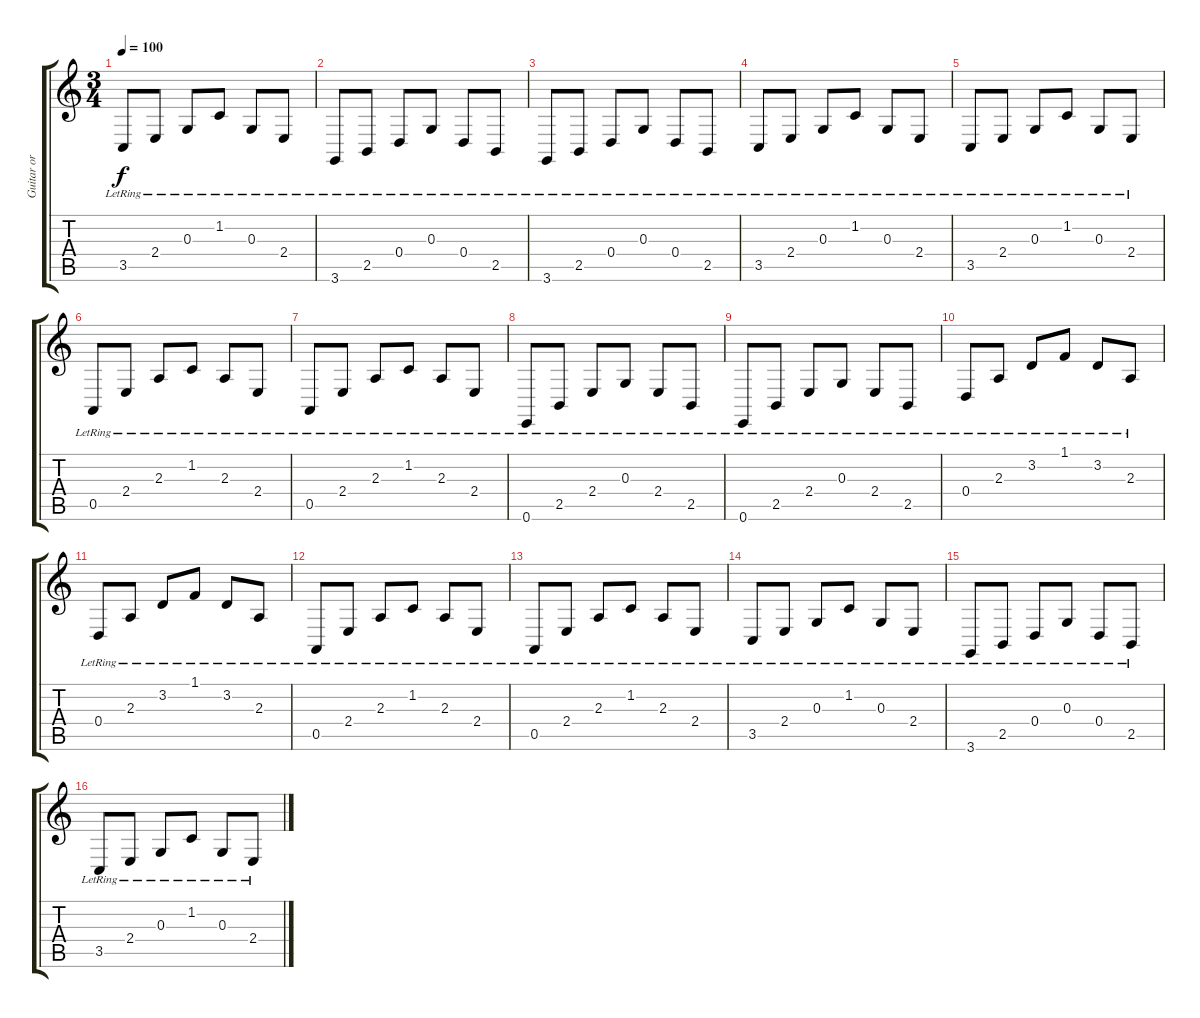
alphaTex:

\track ("Guitar or Piano" "Guitar or ") {instrument acousticgrandpiano}
\staff {score tabs}
\tuning (E4 B3 G3 D3 A2 E2) {hide}
\ts (3 4)
\tempo 100
\clef g2
\ks c
3.5{lr}.8{dy f} 2.4{lr}.8 0.3{lr}.8 1.2{lr}.8 0.3{lr}.8 2.4{lr}.8 |
3.6{lr}.8 2.5{lr}.8 0.4{lr}.8 0.3{lr}.8 0.4{lr}.8 2.5{lr}.8 |
3.6{lr}.8 2.5{lr}.8 0.4{lr}.8 0.3{lr}.8 0.4{lr}.8 2.5{lr}.8 |
3.5{lr}.8 2.4{lr}.8 0.3{lr}.8 1.2{lr}.8 0.3{lr}.8 2.4{lr}.8 |
3.5{lr}.8 2.4{lr}.8 0.3{lr}.8 1.2{lr}.8 0.3{lr}.8 2.4{lr}.8 |
0.5{lr}.8 2.4{lr}.8 2.3{lr}.8 1.2{lr}.8 2.3{lr}.8 2.4{lr}.8 |
0.5{lr}.8 2.4{lr}.8 2.3{lr}.8 1.2{lr}.8 2.3{lr}.8 2.4{lr}.8 |
0.6{lr}.8 2.5{lr}.8 2.4{lr}.8 0.3{lr}.8 2.4{lr}.8 2.5{lr}.8 |
0.6{lr}.8 2.5{lr}.8 2.4{lr}.8 0.3{lr}.8 2.4{lr}.8 2.5{lr}.8 |
0.4{lr}.8 2.3{lr}.8 3.2{lr}.8 1.1{lr}.8 3.2{lr}.8 2.3{lr}.8 |
0.4{lr}.8 2.3{lr}.8 3.2{lr}.8 1.1{lr}.8 3.2{lr}.8 2.3{lr}.8 |
0.5{lr}.8 2.4{lr}.8 2.3{lr}.8 1.2{lr}.8 2.3{lr}.8 2.4{lr}.8 |
0.5{lr}.8 2.4{lr}.8 2.3{lr}.8 1.2{lr}.8 2.3{lr}.8 2.4{lr}.8 |
3.5{lr}.8 2.4{lr}.8 0.3{lr}.8 1.2{lr}.8 0.3{lr}.8 2.4{lr}.8 |
3.6{lr}.8 2.5{lr}.8 0.4{lr}.8 0.3{lr}.8 0.4{lr}.8 2.5{lr}.8 |
3.5{lr}.8 2.4{lr}.8 0.3{lr}.8 1.2{lr}.8 0.3{lr}.8 2.4{lr}.8
